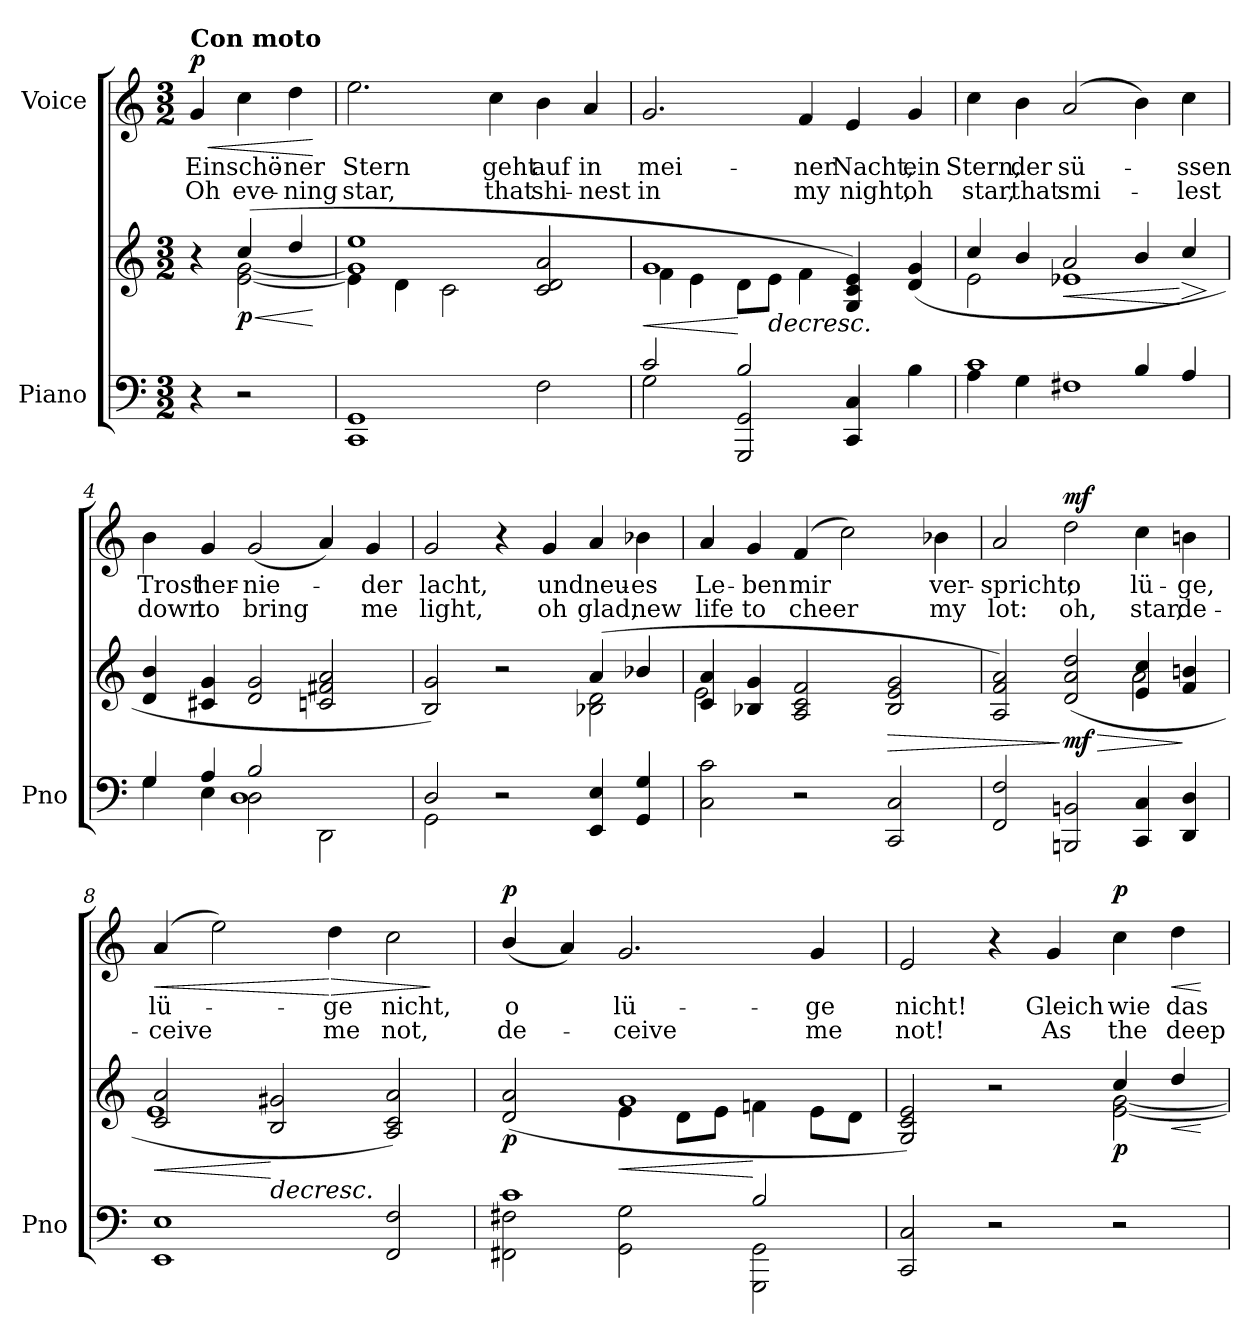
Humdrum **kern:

**kern	**kern	**dynam	**kern	**text	**text	**dynam
*part2	*part2	*part2	*part1	*part1	*part1	*part1
*staff3	*staff2	*staff2/3	*staff1	*staff1	*staff1	*staff1
*I"Piano	*	*	*I"Voice	*	*	*
*I'Pno	*	*	*	*	*	*
*clefF4	*clefG2	*	*clefG2	*	*	*
*k[]	*k[]	*	*k[]	*	*	*
*M3/2	*M3/2	*	*M3/2	*	*	*
=	=	=	=	=	=	=
*	*^	*	*	*	*	*
!	!	!	!	!LO:TX:a:B:t=Con moto	!	!	!
!	!	!	!	!	!LO:LY:b	!LO:LY:b	!LO:HP:b
!	!	!	!	!	!	!	!LO:DY:n=1:a
4r	4r	4ryy	.	4g/	Ein	Oh	< p
!	!	!	!LO:HP:b	!	!LO:LY:b	!LO:LY:b	!
!	!	!	!LO:DY:n=1:b	!	!	!	!
2r	(4cc/	[2e\ [>2g\	< p	4cc\	schö-	eve-	.
!	!	!	!	!	!LO:LY:b	!LO:LY:b	!
.	4dd/	.	.	4dd\	-ner	-ning	.
*	*v	*v	*	*	*	*	*
.	.	[	.	.	.	[
=1	=1	=1	=1	=1	=1	=1
*^	*^	*	*	*	*	*
!	!	!	!	!	!	!LO:LY:b	!LO:LY:b	!
1.ryy	1CC 1GG	1g] 1ee	4e\]	.	2.ee\	Stern	star,	.
.	.	.	4d\	.	.	.	.	.
.	.	.	2c\	.	.	.	.	.
!	!	!	!	!	!	!LO:LY:b	!LO:LY:b	!
.	.	.	.	.	4cc\	geht	that	.
!	!	!	!	!	!	!LO:LY:b	!LO:LY:b	!
.	2F\	2c/ 2d/ 2a/	2ryy	.	4b\	auf	shi-	.
!	!	!	!	!	!	!LO:LY:b	!LO:LY:b	!
.	.	.	.	.	4a/	in	-nest	.
=2	=2	=2	=2	=2	=2	=2	=2	=2
!	!	!	!	!LO:HP:b	!	!LO:LY:b	!LO:LY:b	!
2c/	2G\	1g	4f\	<	2.g/	mei-	in	.
.	.	.	4e\	.	.	.	.	.
2B/	2GGG/ 2GG/	.	8d\L	[	.	.	.	.
!	!	!	!	!LO:HP:b	!	!	!	!
.	.	.	8e\J	>	.	.	.	.
!	!	!	!	!	!	!LO:LY:b	!LO:LY:b	!
.	.	.	4f\	.	4f/	-ner	my	.
!	!	!	!	!	!	!LO:LY:b	!LO:LY:b	!
2ryy	4CC/ 4C/	4G/ 4c/ 4e/)	2ryy	.	4e/	Nacht,	night,	.
!	!	!	!	!	!	!LO:LY:b	!LO:LY:b	!
.	4B\	(4d/ 4g/	.	.	4g/	ein	oh	.
!!LO:LB:g=z
=3	=3	=3	=3	=3	=3	=3	=3	=3
!	!	!	!	!	!	!LO:LY:b	!LO:LY:b	!
1c	4A\	4cc/	2e\	.	4cc\	Stern,	star,	.
!	!	!	!	!	!	!LO:LY:b	!LO:LY:b	!
.	4G\	4b/	.	.	4b\	der	that	.
!	!	!	!	!LO:HP:b	!	!LO:LY:b	!LO:LY:b	!
.	1F#X	2a/	1e-X	<	(2a/	sü-	smi-	.
4B/	.	4b/	.	.	4b\)	.	.	.
!	!	!	!	!LO:HP:n=1:b	!	!LO:LY:b	!LO:LY:b	!
4A/	.	4cc/	.	[ >	4cc\	-ssen	lest	.
*v	*v	*	*	*	*	*	*	*
*	*v	*v	*	*	*	*	*
.	.	]	.	.	.	.
=4	=4	=4	=4	=4	=4	=4
*^	*	*	*	*	*	*
*	*^	*	*	*	*	*	*
!	!	!	!	!	!	!LO:LY:b	!LO:LY:b	!
4G/	4G\	2ryy	4d/ 4b/	.	4b\	Trost	down	.
!	!	!	!	!	!	!LO:LY:b	!LO:LY:b	!
4A/	4E\	.	4c#X/ 4g/	.	4g/	her-	to	.
!	!	!	!	!	!	!LO:LY:b	!LO:LY:b	!
2B/	2D\	1D	2d/ 2g/	.	(2g/	-nie-	bring	.
2ryy	2DD\	.	2cn/ 2f#X/ 2a/	.	4a/)	.	.	.
!	!	!	!	!	!	!LO:LY:b	!LO:LY:b	!
.	.	.	.	.	4g/	-der	me	.
*	*v	*v	*	*	*	*	*	*
=5	=5	=5	=5	=5	=5	=5	=5
*	*	*^	*	*	*	*	*
!	!	!	!	!	!	!LO:LY:b	!LO:LY:b	!
2D/	2GG\	2B/ 2g/)	1ryy	.	2g/	lacht,	light,	.
2r	2ryy	2r	.	.	4r	.	.	.
!	!	!	!	!	!	!LO:LY:b	!LO:LY:b	!
.	.	.	.	.	4g/	und	oh	.
!	!	!	!	!	!	!LO:LY:b	!LO:LY:b	!
4EE/ 4E/	2ryy	(4a/	2B-X\ 2d\	.	4a/	neu-	glad,	.
!	!	!	!	!	!	!LO:LY:b	!LO:LY:b	!
4GG/ 4G/	.	4b-X/	.	.	4b-X\	-es	new	.
*v	*v	*	*	*	*	*	*	*
=6	=6	=6	=6	=6	=6	=6	=6
!	!	!	!	!	!LO:LY:b	!LO:LY:b	!
2C\ 2c\	4c/ 4a/	2e\	.	4a/	Le-	life	.
!	!	!	!	!	!LO:LY:b	!LO:LY:b	!
.	4B-X/ 4g/	.	.	4g/	-ben	to	.
!	!	!	!	!	!LO:LY:b	!LO:LY:b	!
2r	2A/ 2c/ 2f/	2ryy	.	(4f/	mir	cheer	.
.	.	.	.	2cc\)	.	.	.
!	!	!	!LO:HP:b	!	!	!	!
2CC/ 2C/	2B-/ 2e/ 2g/	2ryy	>	.	.	.	.
!	!	!	!	!	!LO:LY:b	!LO:LY:b	!
.	.	.	.	4b-X\	ver-	my	.
!!LO:PB:g=z
=7	=7	=7	=7	=7	=7	=7	=7
!	!	!	!	!	!LO:LY:b	!LO:LY:b	!
2FF/ 2F/	2A/ 2f/ 2a/)	1ryy	.	2a/	-spricht;	lot:	.
!	!	!	!LO:HP:n=1:b	!	!LO:LY:b	!LO:LY:b	!
!	!	!	!LO:DY:n=1:b	!	!	!	!LO:DY:a
2BBBn/ 2BBn/	(2d/ 2a/ 2dd/	.	] > mf	2dd\	o	oh,	mf
!	!	!	!	!	!LO:LY:b	!LO:LY:b	!
4CC/ 4C/	4e/ 4cc/	2a\	.	4cc\	lü-	star,	.
!	!	!	!	!	!LO:LY:b	!LO:LY:b	!
4DD/ 4D/	4f/ 4bn/	.	]	4bn\	-ge,	de-	.
=8	=8	=8	=8	=8	=8	=8	=8
!	!	!	!LO:HP:b	!	!LO:LY:b	!LO:LY:b	!LO:HP:b
1EE 1E	2c/ 2a/	1e	<	(4a/	lü-	-ceive	<
.	.	.	.	2ee\)	.	.	.
!	!	!	!LO:HP:n=1:b	!	!	!	!
.	2B/ 2g#X/	.	[ >	.	.	.	.
!	!	!	!	!	!LO:LY:b	!LO:LY:b	!LO:HP:n=1:b
.	.	.	.	4dd\	-ge	me	[ >
!	!	!	!	!	!LO:LY:b	!LO:LY:b	!
2FF/ 2F/	2A/ 2c/ 2a/)	2ryy	.	2cc\	nicht,	not,	.
*	*v	*v	*	*	*	*	*
.	.	.	.	.	.	]
=9	=9	=9	=9	=9	=9	=9
*^	*^	*	*	*	*	*
!	!	!	!	!LO:DY:b	!	!LO:LY:b	!LO:LY:b	!LO:DY:a
1c	2FF#X\ 2F#X\	(2d/ 2a/	2ryy	p	(4b/	o	de-	p
.	.	.	.	.	4a/)	.	.	.
!	!	!	!	!LO:HP:n=1:b	!	!LO:LY:b	!LO:LY:b	!
.	2GG\ 2G\	1g	4e\	] <	2.g/	lü-	-ceive	.
.	.	.	8d\L	.	.	.	.	.
.	.	.	8e\J	.	.	.	.	.
2B/	2GGG\ 2GG\	.	4fn\	[	.	.	.	.
!	!	!	!	!	!	!LO:LY:b	!LO:LY:b	!
.	.	.	8e\L	.	4g/	-ge	me	.
.	.	.	8d\J	.	.	.	.	.
*v	*v	*	*	*	*	*	*	*
*	*v	*v	*	*	*	*	*
.	.	]	.	.	.	.
=10	=10	=10	=10	=10	=10	=10
*	*^	*	*	*	*	*
!	!	!	!	!	!LO:LY:b	!LO:LY:b	!
2CC/ 2C/	2G/ 2c/ 2e/)	1ryy	.	2e/	nicht!	not!	.
2r	2r	.	.	4r	.	.	.
!	!	!	!	!	!LO:LY:b	!LO:LY:b	!
.	.	.	.	4g/	Gleich	As	.
!	!	!	!LO:DY:b	!	!LO:LY:b	!LO:LY:b	!LO:DY:a
2r	4cc/	[2e\ [2g\	p	4cc\	wie	the	p
!	!	!	!LO:HP:b	!	!LO:LY:b	!LO:LY:b	!LO:HP:b
.	4dd/	.	<	4dd\	das	deep	<
*	*v	*v	*	*	*	*	*
.	.	[	.	.	.	[
=	=	=	=	=	=	=
*-	*-	*-	*-	*-	*-	*-
